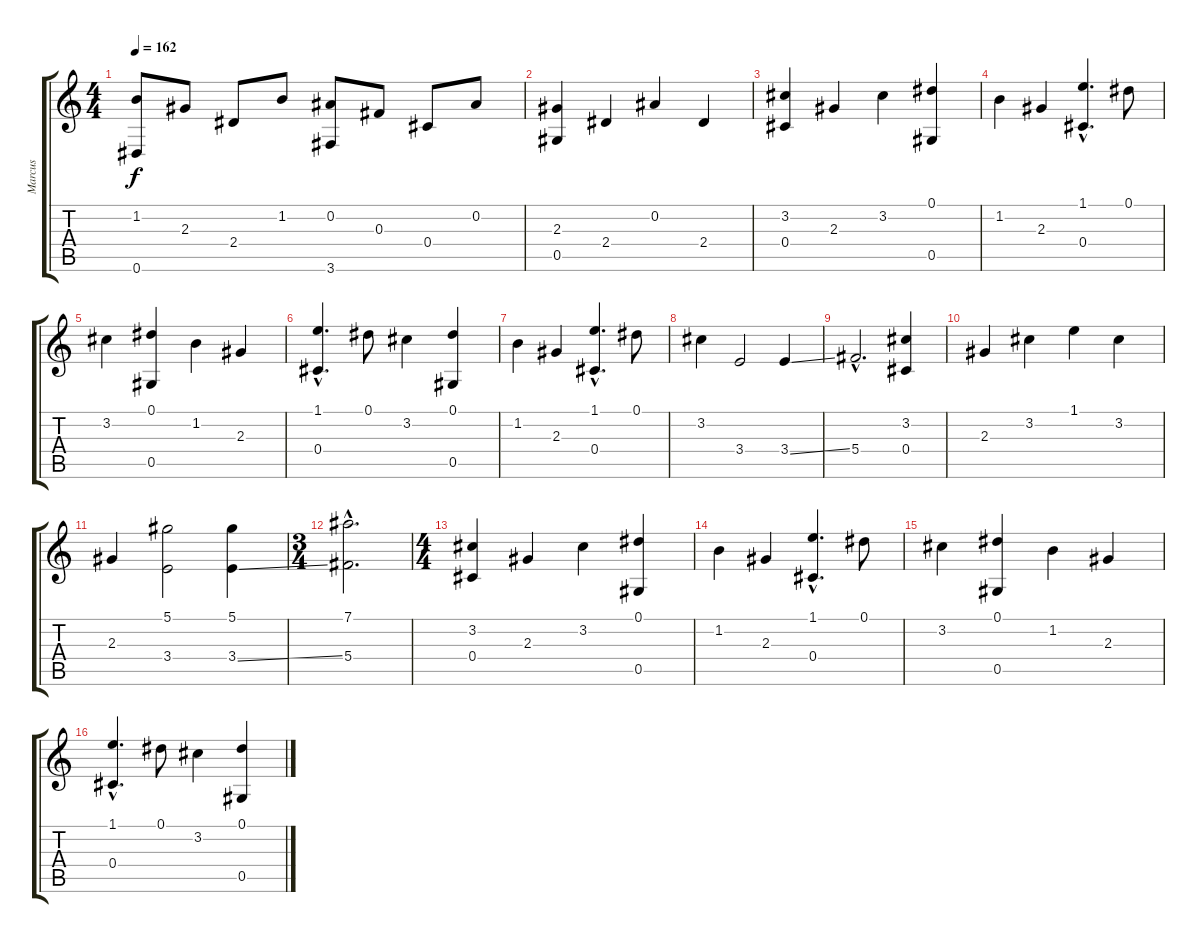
\track ("Marcus" "Marcus") {instrument acousticguitarsteel}
\staff {score tabs}
\tuning (Eb4 Bb3 Gb3 Db3 Ab2 Eb2) {hide}
\ts (4 4)
\tempo 162
\clef g2
\ks c
(1.2 0.6).8{dy f} 2.3.8 2.4.8 1.2.8 (0.2 3.6).8 0.3.8 0.4.8 0.2.8 |
(2.3 0.5).4 2.4.4 0.2.4 2.4.4 |
(3.2 0.4).4 2.3.4 3.2.4 (0.1 0.5).4 |
1.2.4 2.3.4 (1.1{hac} 0.4).4{d} 0.1.8 |
3.2.4 (0.1 0.5).4 1.2.4 2.3.4 |
(1.1{hac} 0.4{hac}).4{d} 0.1.8 3.2.4 (0.1 0.5).4 |
1.2.4 2.3.4 (1.1{hac} 0.4{hac}).4{d} 0.1.8 |
3.2.4 3.4.2 3.4{ss}.4 |
5.4{hac}.2{d} (3.2 0.4).4 |
2.3.4 3.2.4 1.1.4 3.2.4 |
2.3.4 (5.1 3.4).2 (5.1 3.4{ss}).4 |
\ts (3 4)
(7.1{hac} 5.4{hac}).2{d} |
\ts (4 4)
(3.2 0.4).4 2.3.4 3.2.4 (0.1 0.5).4 |
1.2.4 2.3.4 (1.1{hac} 0.4).4{d} 0.1.8 |
3.2.4 (0.1 0.5).4 1.2.4 2.3.4 |
(1.1{hac} 0.4{hac}).4{d} 0.1.8 3.2.4 (0.1 0.5).4
